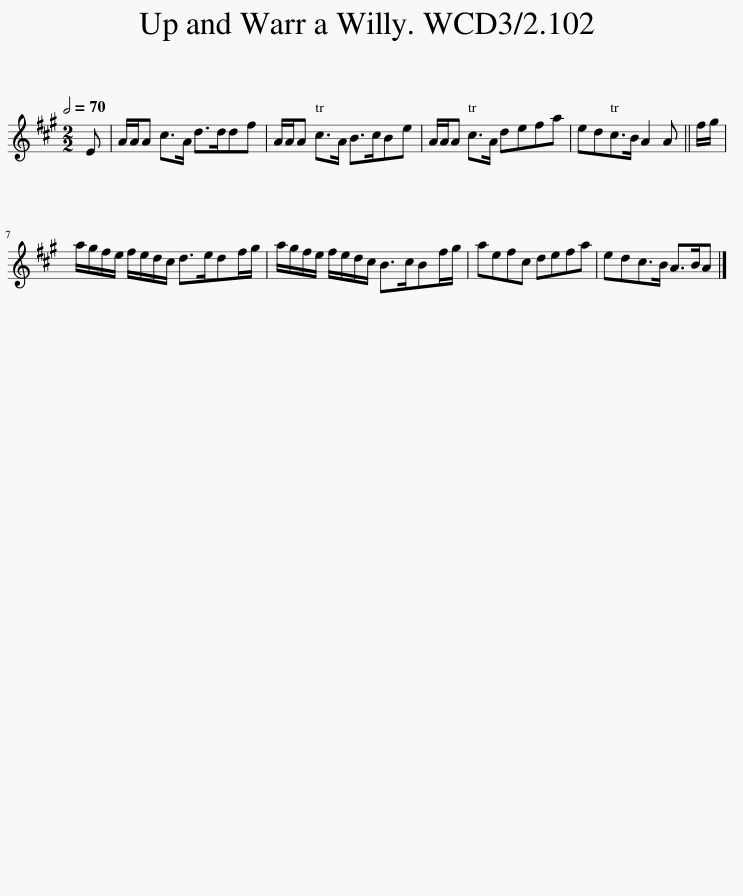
X:1
L:1/8
Q:1/2=70
M:2/2
I:linebreak $
K:A
V:1 treble
V:1
 E | A/A/A c>A d>ddf | A/A/A c>A B>cBe | A/A/A c>A defa | edc>B A2 A || %5
 f/g/ |$ a/g/f/e/ f/e/d/c/ d>edf/g/ | a/g/f/e/ f/e/d/c/ B>cBf/g/ | aefc defa | edc>B A>BA |] %10
